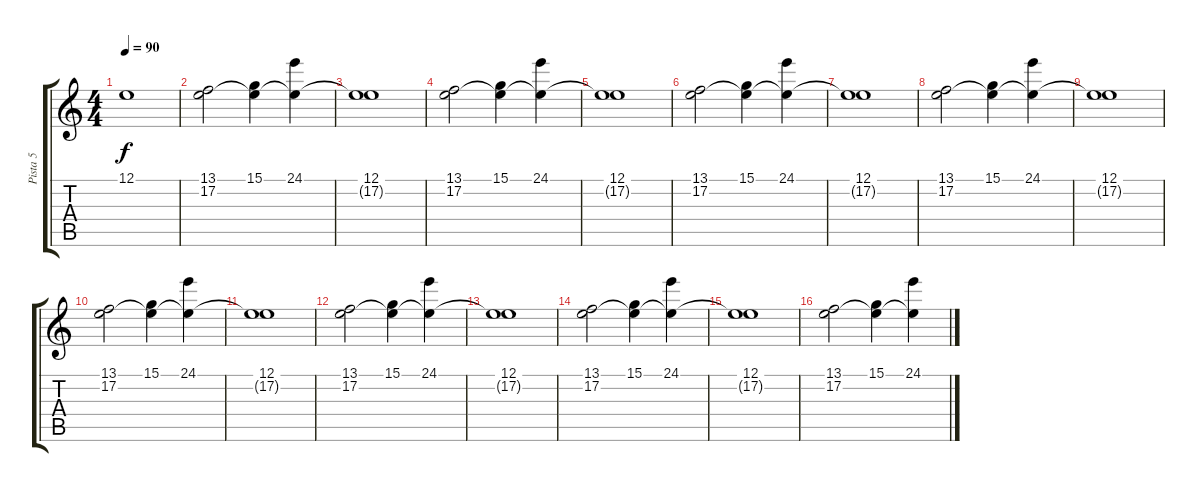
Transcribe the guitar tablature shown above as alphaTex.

\track ("Pista 5" "Pista 5") {instrument pad7halo}
\staff {score tabs}
\tuning (E4 B3 G3 D3 A2 E2) {hide}
\ts (4 4)
\tempo 90
\clef g2
\ks c
12.1.1{dy f volume 10} |
(13.1 17.2).2 (15.1 17.2{t}).4 (24.1 17.2{t}).4 |
(12.1 17.2{t}).1 |
(13.1 17.2).2 (15.1 17.2{t}).4 (24.1 17.2{t}).4 |
(12.1 17.2{t}).1 |
(13.1 17.2).2 (15.1 17.2{t}).4 (24.1 17.2{t}).4 |
(12.1 17.2{t}).1 |
(13.1 17.2).2 (15.1 17.2{t}).4 (24.1 17.2{t}).4 |
(12.1 17.2{t}).1 |
(13.1 17.2).2 (15.1 17.2{t}).4 (24.1 17.2{t}).4 |
(12.1 17.2{t}).1 |
(13.1 17.2).2 (15.1 17.2{t}).4 (24.1 17.2{t}).4 |
(12.1 17.2{t}).1 |
(13.1 17.2).2 (15.1 17.2{t}).4 (24.1 17.2{t}).4 |
(12.1 17.2{t}).1 |
(13.1 17.2).2 (15.1 17.2{t}).4 (24.1 17.2{t}).4
